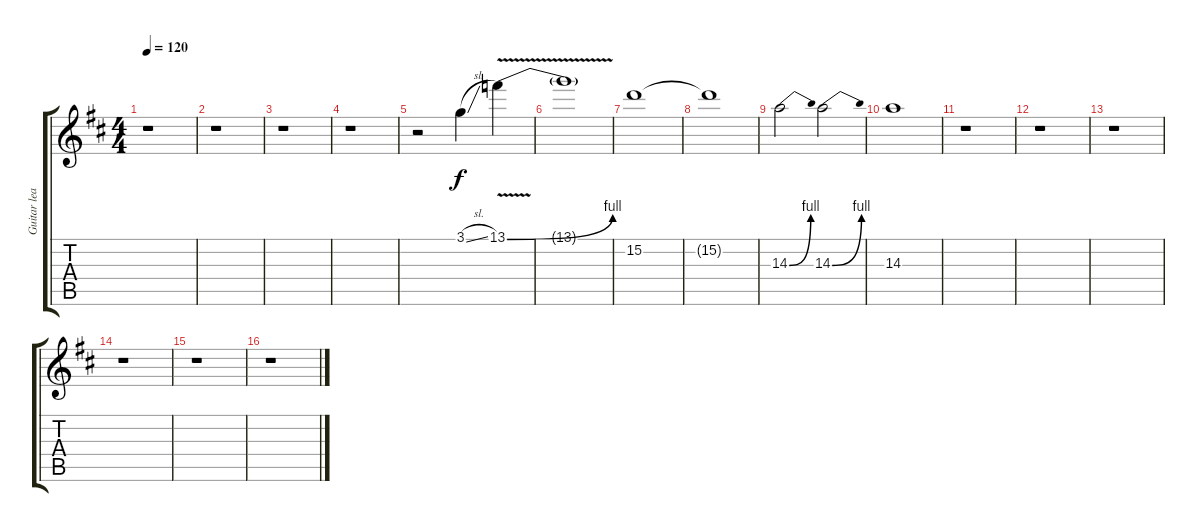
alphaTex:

\track ("Guitar lead 3" "Guitar lea") {instrument distortionguitar}
\staff {score tabs}
\tuning (E4 B3 G3 D3 A2 E2) {hide}
\ts (4 4)
\tempo 120
\clef g2
\ks d
r.1{dy f instrument distortionguitar} |
r.1 |
r.1 |
r.1 |
r.2 3.1{sl}.4 13.1{be (bend 0 0 60 4) v}.4 |
13.1{t}.1 |
15.2.1 |
15.2{t}.1 |
14.3{be (bend 0 0 60 4)}.2 14.3{be (bend 0 0 60 4)}.2 |
14.3.1 |
r.1 |
r.1 |
r.1 |
r.1 |
r.1 |
r.1
